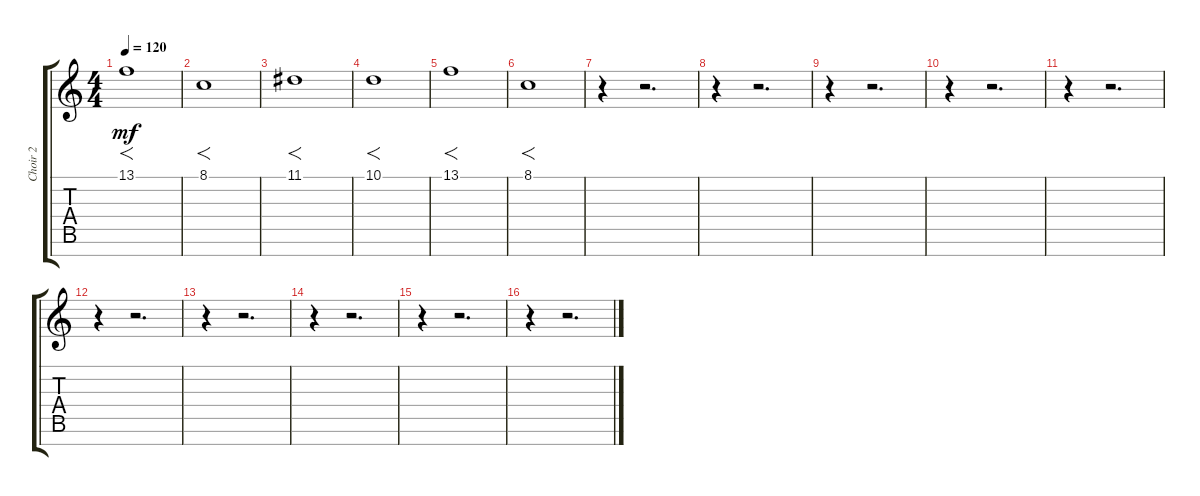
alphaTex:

\track ("Choir 2" "Choir 2") {instrument voiceoohs}
\staff {score tabs}
\tuning (E4 B3 G3 D3 A2 E2 B1) {hide}
\ts (4 4)
\tempo 120
\clef g2
\ks c
13.1.1{f dy mf} |
8.1.1{f} |
11.1.1{f} |
10.1.1{f} |
13.1.1{f} |
8.1.1{f} |
r.4 r.2{d} |
r.4 r.2{d} |
r.4 r.2{d} |
r.4 r.2{d} |
r.4 r.2{d} |
r.4 r.2{d} |
r.4 r.2{d} |
r.4 r.2{d} |
r.4 r.2{d} |
r.4 r.2{d}
